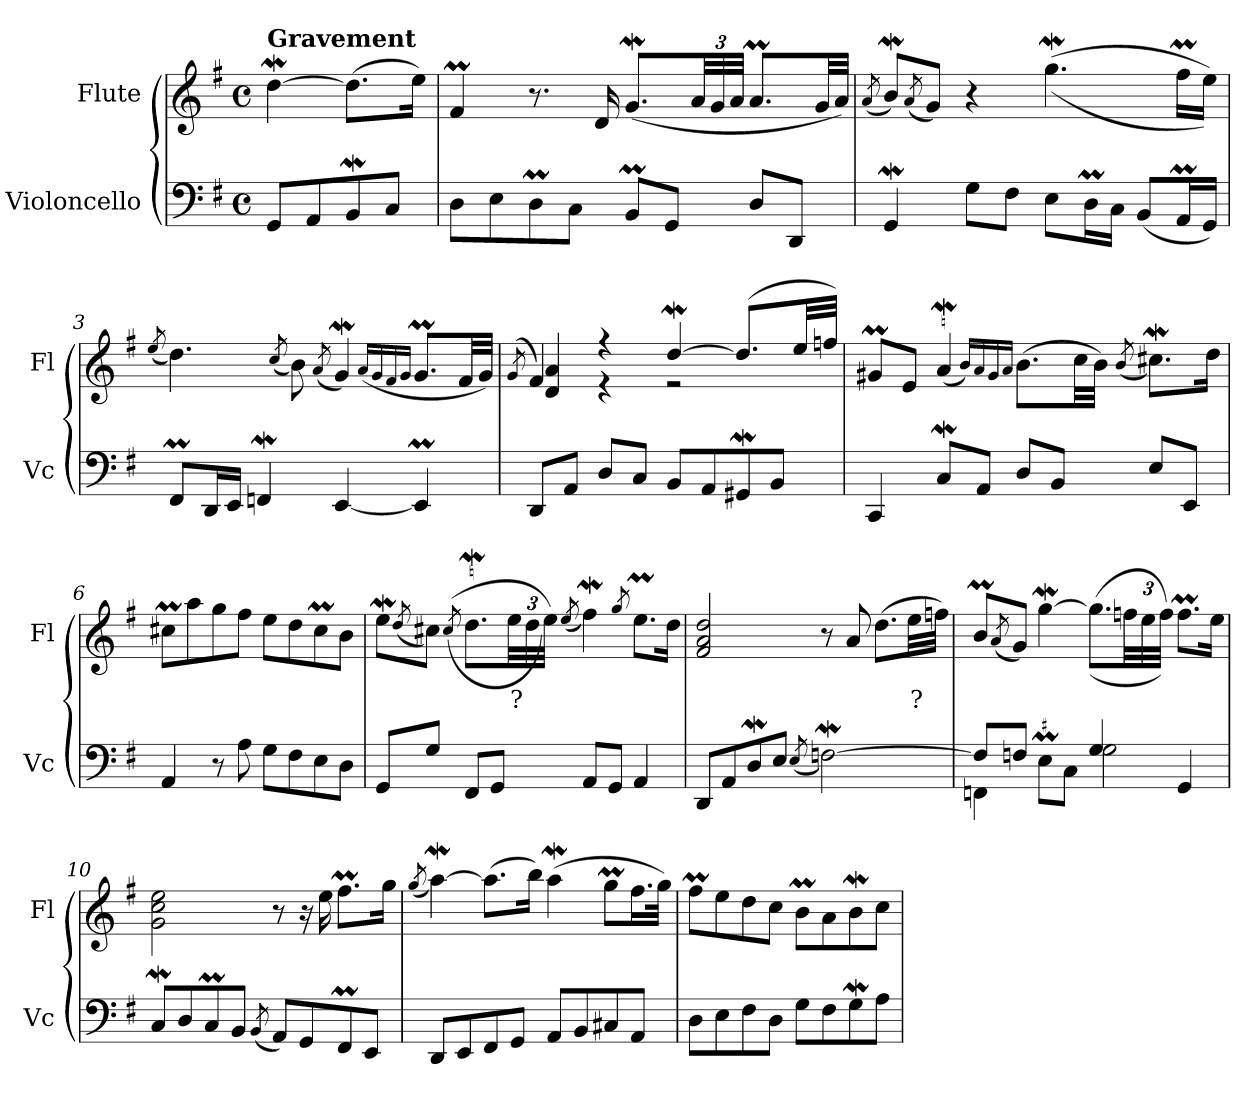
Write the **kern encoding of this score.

**kern	**kern	**text
*part2	*part1	*part1
*staff2	*staff1	*staff1
*I"Violoncello	*I"Flute	*
*I'Vc	*I'Fl	*
*clefF4	*clefG2	*
*k[f#]	*k[f#]	*
*M4/4	*M4/4	*
*met(c)	*met(c)	*
=	=	=
!	!LO:TX:a:B:t=Gravement	!
8GG/L	[4ddW\	.
8AA/	.	.
8BBW/	(>8.dd\L]	.
8C/J	.	.
.	16ee\Jk)	.
=1	=1	=1
8D\L	4f#m/	.
8E\	.	.
8DM\	8.r	.
8C\J	.	.
.	16d/	.
8BBm/L	(<8.gw/L	.
8GG/J	.	.
*	*Xbrackettup	*
.	48a/LL	.
.	48g/	.
.	48a/JJJ	.
8D/L	8.aM/L	.
8DD/J	.	.
.	32g/LL	.
.	32a/JJJ)	.
=2	=2	=2
.	(<8qa/	.
4GGw/	8bW/L)	.
.	(<8qa/	.
.	8g/J)	.
8G\L	4r	.
8F#\J	.	.
8E\L	(>(>4.ggw\	.
16DM\L	.	.
16C\JJ	.	.
(<8BB/L	.	.
16AAM/L	16ff#m\LL	.
16GG/JJ)	16ee\JJ))	.
=3	=3	=3
.	(<8qee/	.
8FF#m/L	4.dd\)	.
16DD/L	.	.
16EE/JJ	.	.
4FFnw/	.	.
.	(<8qcc/	.
.	8b\)	.
.	(<8qa/	.
[4EE/	4gw/)	.
.	(<16qa/LL	.
.	16qg/	.
.	16qf#/	.
.	16qg/JJ	.
4EEM/]	8.gM/L	.
.	32f#/LL	.
.	32g/JJJ)	.
=4	=4	=4
.	(<8qg/	.
*	*^	*
8DD/L	4f#/)	4d/ 4a/	.
8AA/J	.	.	.
8D/L	4r	4r	.
8C/J	.	.	.
8BB/L	[4ddW/	2r	.
8AA/	.	.	.
8GG#XW/	(>8.dd/L]	.	.
8BB/J	.	.	.
.	32ee/LL	.	.
.	32ffn/JJJ)	.	.
*	*v	*v	*
=5	=5	=5
4CC/	8g#Xm/L	.
.	8e/J	.
8Cw/L	(<4aW/	.
8AA/J	.	.
.	16qb/LL)	.
.	16qa/	.
.	16qg#/	.
.	16qa/JJ	.
8D/L	(>8.b\L	.
8BB/J	.	.
.	32cc\LL	.
.	32b\JJJ)	.
.	(<8qb/	.
8E/L	8.cc#XW\L)	.
8EE/J	.	.
.	16dd\Jk	.
=6	=6	=6
4AA/	8cc#Xm\L	.
.	8aa\	.
8r	8gg\	.
8A\	8ff#\J	.
8G\L	8ee\L	.
8F#\	8dd\	.
8E\	8cc#m\	.
8D\J	8b\J	.
=7	=7	=7
8GG/L	8eeW\L	.
.	(<8qdd/	.
8G/J	8cc#X\J)	.
.	(<(<8qcc#/	.
8FF#/L	8.ddW\L	.
8GG/J	.	.
!	!	!LO:LY:b
.	48ee\LL	?
.	48dd\	.
.	48ee\JJJ))	.
.	(<8qee/	.
8AA/L	4ff#W\)	.
8GG/J	.	.
.	8qgg/	.
4AA/	8.eeM\L	.
.	16dd\Jk	.
=8	=8	=8
8DD/L	2f#/ 2a/ 2dd/	.
8AA/	.	.
8DW/	.	.
8E/J	.	.
(<8qE/	.	.
[2Fnw\)	8r	.
.	8a/	.
.	(>8.dd\L	.
!	!	!LO:LY:b
.	32ee\LL	?
.	32ffn\JJJ)	.
=9	=9	=9
*^	*	*
8F/L]	4FFn\	8bm/L	.
.	.	(<8qa/	.
8Fn/J	.	8g/J)	.
8EM\L	4ryy	[4ggw\	.
8C\J	.	.	.
4G/	2G\	(>(>8.gg\L]	.
.	.	48ffn\LL	.
.	.	48ee\	.
.	.	48ff\JJJ))	.
4GG/	.	8.ffM\L	.
.	.	16ee\Jk	.
*v	*v	*	*
=10	=10	=10
8Cw/L	2g\ 2cc\ 2ee\	.
8D/	.	.
8CM/	.	.
8BB/J	.	.
(<8qBB/	.	.
8AA/L)	8r	.
8GG/	16r	.
.	16ee\	.
8FF#m/	8.ff#m\L	.
8EE/J	.	.
.	16gg\Jk	.
=11	=11	=11
.	(<8qgg/	.
8DD/L	[4aaW\)	.
8EE/	.	.
8FF#/	(>8.aa\L]	.
8GG/J	.	.
.	16bb\Jk)	.
8AA/L	(>4aaW\	.
8BB/	.	.
8C#X/	8ggM\L	.
8AA/J	16.ff#\L	.
.	32gg\JJk)	.
=12	=12	=12
8D\L	8ff#m\L	.
8E\	8ee\	.
8F#\	8dd\	.
8D\J	8cc\J	.
8G\L	8bm\L	.
8F#\	8a\	.
8Gw\	8bW\	.
8A\J	8cc\J	.
=	=	=
*-	*-	*-
